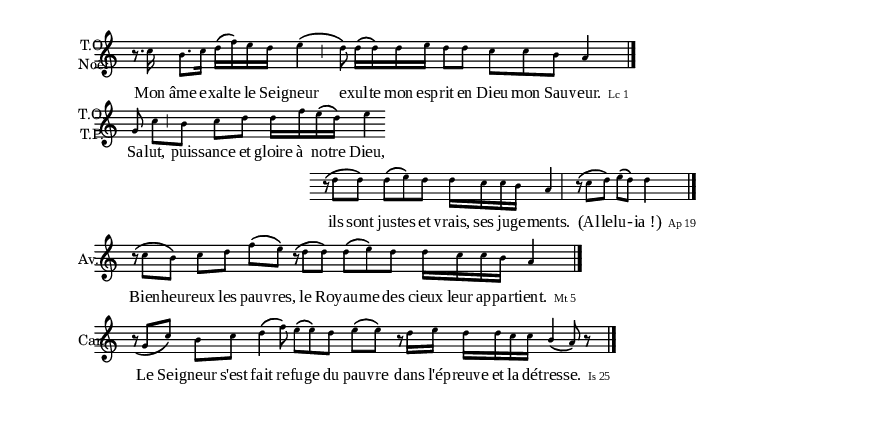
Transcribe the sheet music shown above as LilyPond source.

\version "2.14.0"
 \include "definitions.ly"
%\markup { \hspace #10 \fill-line { "Psalm 9 A" "Mode 7" \null \null } }
\noPageBreak


\relative c'' { 
	\new Staff {
		\cadenzaOn
		\set Staff.instrumentName = \markup{ \center-column { T.O. Noël } }
		
		r8. \espall	 c16 b8.[ c16] d[\( f\) e d] 
		\times 2/3 { e4\( \pespace\cesure\pespace d8\) }
		d16[\( d\) d e]
		d8[ d]
		\times 2/3 { c[ c b] }
		a4

		
		
		\endBar
	}

	\addlyrics {
		Mon âme e -- xal -- te le Sei -- gneur e -- xul -- te mon esp -- rit en Dieu mon Sau -- veur.
		\markup { \citation #"Lc 1"}
 }
}

\relative c'' { 
	\new Staff {
		\cadenzaOn
		\set Staff.instrumentName = \markup{ \center-column { T.O. T.P. } }
		
		g8 c[ \cesure\pespace b] c[ d] d16[ f e\( d\)] e4 
		\indentLine 
		\times 2/3 { r8\( d[ d\)] }
		\times 2/3 { d[\( e\) d] }
		d16[ c c b] a4
		\barre \pespace
		\times 2/3 { r8\( c[ d\)] }
		e[\( d\)] d4
	
		\endBar
	}

	\addlyrics {
		Sa -- lut, puis -- sance et gloire à  no -- tre Dieu, ils sont jus -- tes et vrais, ses ju -- ge -- ments. "(Al" -- le -- lu -- - -- "ia !)"
		\markup { \citation #"Ap 19" } }
}

\relative c'' { 
	\new Staff {
		\cadenzaOn
		\set Staff.instrumentName = \markup{ \center-column { Av. } }
		
		\times 2/3 { r8\( c[ b\)] }
		c[ d] f[\( e\)] \pespace
		\times 2/3 { r\( d[ d\)] }
		\times 2/3 { d[\( e\) d] }
		d16[ c c b]
		a4

		
		
		\endBar
	}

	\addlyrics {
		Bien -- heu -- reux les pau -- vres, le Ro -- yau -- me des cieux leur ap -- par -- tient.
		\markup { \citation #"Mt 5" } }
}

\relative c'' { 
	\new Staff {
		\cadenzaOn
		\set Staff.instrumentName = \markup{ \center-column { Car. } }
		
		\times 2/3 { r8_\( g[ c\)] }
		b[ c] \times 2/3 { d4\(  f8\) } \times 2/3 {e[\( e\) d] } e[\( e\)] 
		
		\espace r  d16[ e] d[ d c c] 
		\stemUp
		b4\( a8\) r
		\stemNeutral
		
		
		\endBar
	}

	\addlyrics {
		Le Sei -- gneur "s'est" fait re -- fu -- ge du pau -- vre dans l'é -- preuve et la dé -- tres -- se.
		\markup { \citation #"Is 25" } }
}

